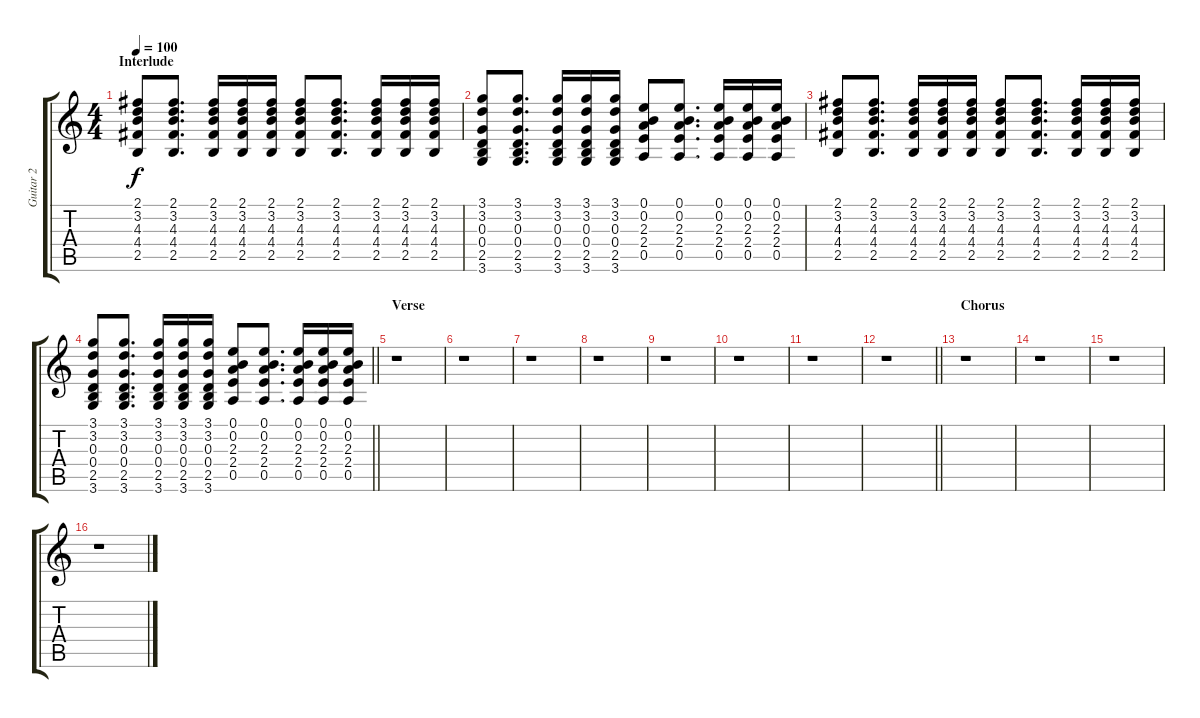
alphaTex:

\track ("Guitar 2" "Guitar 2") {instrument electricguitarjazz}
\staff {score tabs}
\tuning (E4 B3 G3 D3 A2 E2) {hide}
\ts (4 4)
\section ("" "Interlude")
\tempo 100
\clef g2
\ks c
(2.1 3.2 4.3 4.4 2.5).8{dy f} (2.1 3.2 4.3 4.4 2.5).8{d} (2.1 3.2 4.3 4.4 2.5).16 (2.1 3.2 4.3 4.4 2.5).16 (2.1 3.2 4.3 4.4 2.5).16 (2.1 3.2 4.3 4.4 2.5).8 (2.1 3.2 4.3 4.4 2.5).8{d} (2.1 3.2 4.3 4.4 2.5).16 (2.1 3.2 4.3 4.4 2.5).16 (2.1 3.2 4.3 4.4 2.5).16 |
(3.1 3.2 0.3 0.4 2.5 3.6).8 (3.1 3.2 0.3 0.4 2.5 3.6).8{d} (3.1 3.2 0.3 0.4 2.5 3.6).16 (3.1 3.2 0.3 0.4 2.5 3.6).16 (3.1 3.2 0.3 0.4 2.5 3.6).16 (0.1 0.2 2.3 2.4 0.5).8 (0.1 0.2 2.3 2.4 0.5).8{d} (0.1 0.2 2.3 2.4 0.5).16 (0.1 0.2 2.3 2.4 0.5).16 (0.1 0.2 2.3 2.4 0.5).16 |
(2.1 3.2 4.3 4.4 2.5).8 (2.1 3.2 4.3 4.4 2.5).8{d} (2.1 3.2 4.3 4.4 2.5).16 (2.1 3.2 4.3 4.4 2.5).16 (2.1 3.2 4.3 4.4 2.5).16 (2.1 3.2 4.3 4.4 2.5).8 (2.1 3.2 4.3 4.4 2.5).8{d} (2.1 3.2 4.3 4.4 2.5).16 (2.1 3.2 4.3 4.4 2.5).16 (2.1 3.2 4.3 4.4 2.5).16 |
\barLineRight lightlight
(3.1 3.2 0.3 0.4 2.5 3.6).8 (3.1 3.2 0.3 0.4 2.5 3.6).8{d} (3.1 3.2 0.3 0.4 2.5 3.6).16 (3.1 3.2 0.3 0.4 2.5 3.6).16 (3.1 3.2 0.3 0.4 2.5 3.6).16 (0.1 0.2 2.3 2.4 0.5).8 (0.1 0.2 2.3 2.4 0.5).8{d} (0.1 0.2 2.3 2.4 0.5).16 (0.1 0.2 2.3 2.4 0.5).16 (0.1 0.2 2.3 2.4 0.5).16 |
\section ("" "Verse")
r.1 |
r.1 |
r.1 |
r.1 |
r.1 |
r.1 |
r.1 |
\barLineRight lightlight
r.1 |
\section ("" "Chorus")
r.1 |
r.1 |
r.1 |
r.1
